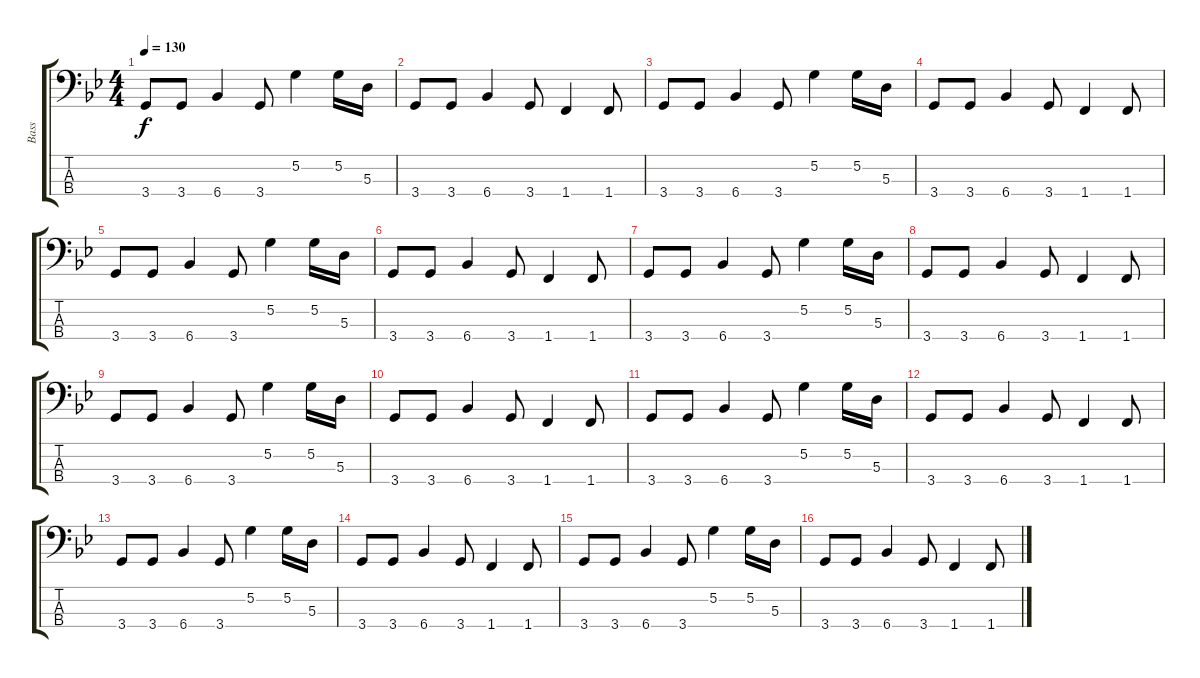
\track ("Bass" "Bass") {instrument electricbassfinger}
\staff {score tabs}
\tuning (G2 D2 A1 E1) {hide}
\ts (4 4)
\tempo 130
\clef f4
\ks gminor
3.4.8{dy f} 3.4.8 6.4.4 3.4.8 5.2.4 5.2.16 5.3.16 |
3.4.8 3.4.8 6.4.4 3.4.8 1.4.4 1.4.8 |
3.4.8 3.4.8 6.4.4 3.4.8 5.2.4 5.2.16 5.3.16 |
3.4.8 3.4.8 6.4.4 3.4.8 1.4.4 1.4.8 |
3.4.8 3.4.8 6.4.4 3.4.8 5.2.4 5.2.16 5.3.16 |
3.4.8 3.4.8 6.4.4 3.4.8 1.4.4 1.4.8 |
3.4.8 3.4.8 6.4.4 3.4.8 5.2.4 5.2.16 5.3.16 |
3.4.8 3.4.8 6.4.4 3.4.8 1.4.4 1.4.8 |
3.4.8 3.4.8 6.4.4 3.4.8 5.2.4 5.2.16 5.3.16 |
3.4.8 3.4.8 6.4.4 3.4.8 1.4.4 1.4.8 |
3.4.8 3.4.8 6.4.4 3.4.8 5.2.4 5.2.16 5.3.16 |
3.4.8 3.4.8 6.4.4 3.4.8 1.4.4 1.4.8 |
3.4.8 3.4.8 6.4.4 3.4.8 5.2.4 5.2.16 5.3.16 |
3.4.8 3.4.8 6.4.4 3.4.8 1.4.4 1.4.8 |
3.4.8 3.4.8 6.4.4 3.4.8 5.2.4 5.2.16 5.3.16 |
3.4.8 3.4.8 6.4.4 3.4.8 1.4.4 1.4.8
